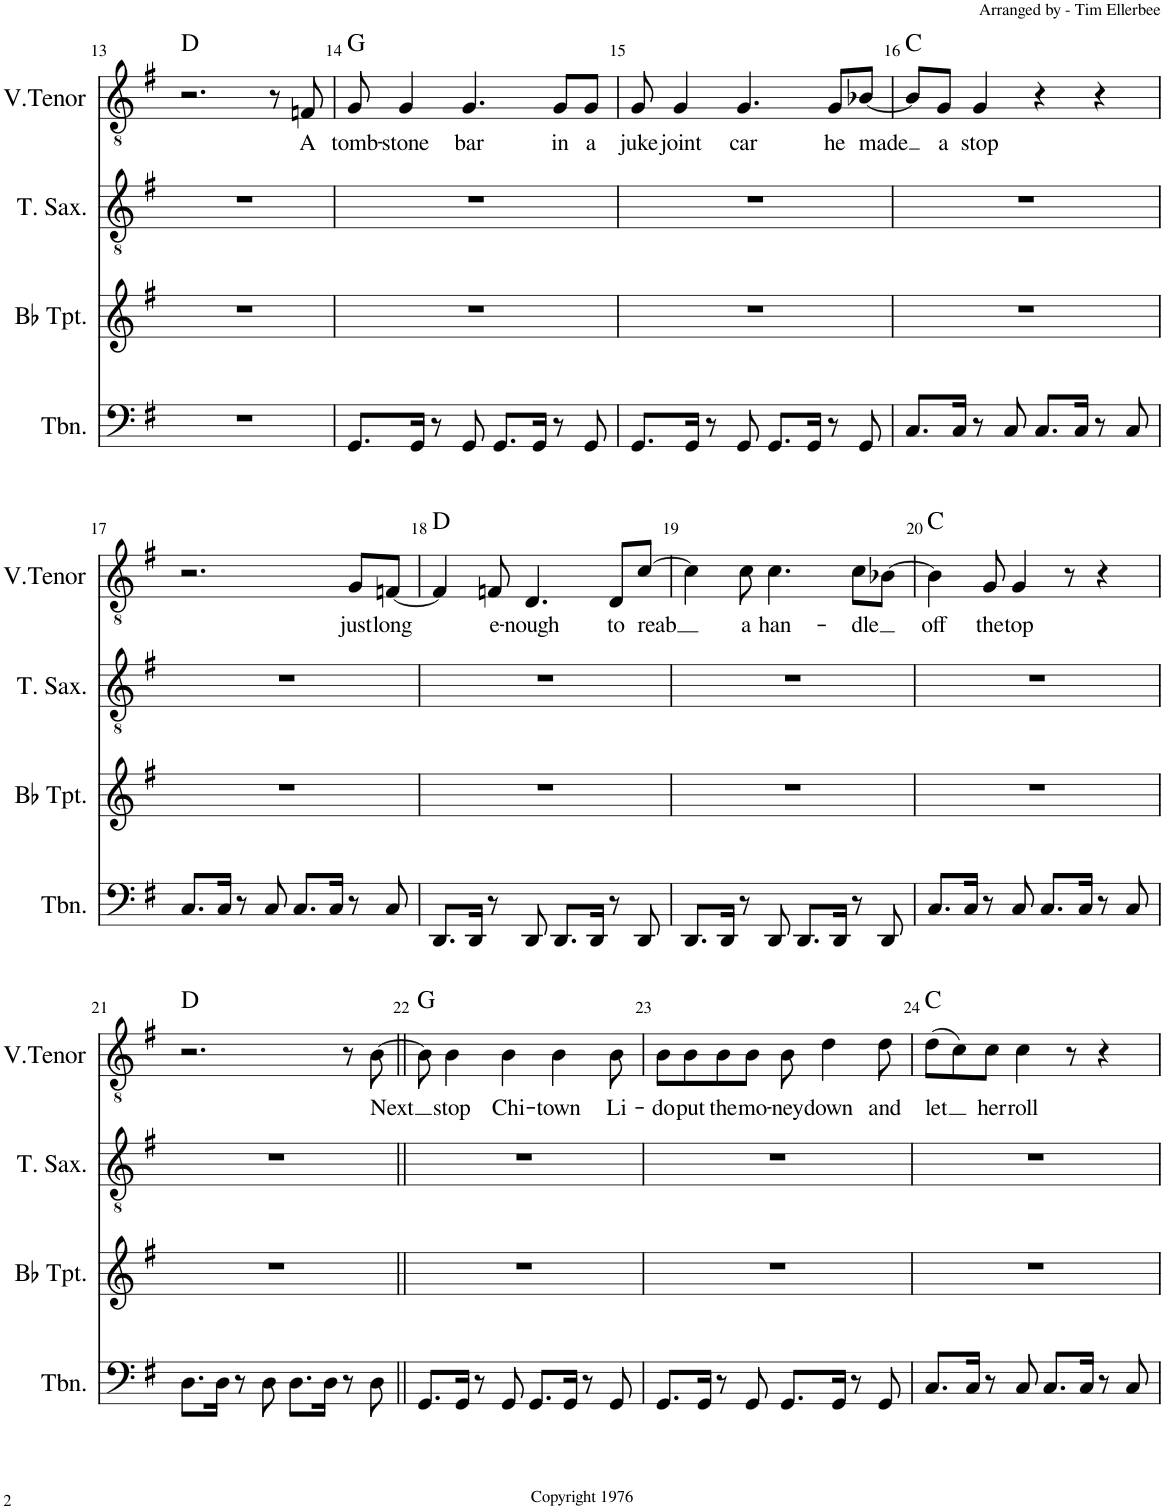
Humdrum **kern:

**kern	**kern	**kern	**kern	**text	**harte
*part4	*part3	*part2	*part1	*part1	*part1
*staff4	*staff3	*staff2	*staff1	*staff1	*
*I"Trombone	*I"Bb Trumpet	*I"Tenor Saxophone	*I"V. Tenor	*	*
*I'Tbn.	*I'Bb Tpt.	*I'T. Sax.	*I'V.Tenor	*	*
!!LO:PB:g=z
*clefF4	*clefG2	*clefGv2	*clefGv2	*	*
*	*ITrd1c2	*ITrd8c14	*	*	*
*k[f#]	*k[f#]	*k[f#]	*k[f#]	*	*
*M4/4	*M4/4	*M4/4	*M4/4	*	*
=13	=13	=13	=13	=13	=13
1r	1r	1r	2.r	.	D:maj
.	.	.	8r	.	.
!	!	!	!	!LO:LY:b	!
.	.	.	8Fn/	A	.
=14	=14	=14	=14	=14	=14
!	!	!	!	!LO:LY:b	!
8.GG/L	1r	1r	8G/	tomb-	G:maj
!	!	!	!	!LO:LY:b	!
.	.	.	4G/	-stone	.
16GG/Jk	.	.	.	.	.
8r	.	.	.	.	.
!	!	!	!	!LO:LY:b	!
8GG/	.	.	4.G/	bar	.
8.GG/L	.	.	.	.	.
16GG/Jk	.	.	.	.	.
!	!	!	!	!LO:LY:b	!
8r	.	.	8G/L	in	.
!	!	!	!	!LO:LY:b	!
8GG/	.	.	8G/J	a	.
=15	=15	=15	=15	=15	=15
!	!	!	!	!LO:LY:b	!
8.GG/L	1r	1r	8G/	juke	.
!	!	!	!	!LO:LY:b	!
.	.	.	4G/	joint	.
16GG/Jk	.	.	.	.	.
8r	.	.	.	.	.
!	!	!	!	!LO:LY:b	!
8GG/	.	.	4.G/	car	.
8.GG/L	.	.	.	.	.
16GG/Jk	.	.	.	.	.
!	!	!	!	!LO:LY:b	!
8r	.	.	8G/L	he	.
!	!	!	!	!LO:LY:b	!
8GG/	.	.	[8B-X/J	made	.
=16	=16	=16	=16	=16	=16
8.C/L	1r	1r	8B-/L]	.	C:maj
!	!	!	!	!LO:LY:b	!
.	.	.	8G/J	a	.
16C/Jk	.	.	.	.	.
!	!	!	!	!LO:LY:b	!
8r	.	.	4G/	stop	.
8C/	.	.	.	.	.
8.C/L	.	.	4r	.	.
16C/Jk	.	.	.	.	.
8r	.	.	4r	.	.
8C/	.	.	.	.	.
!!LO:LB:g=z
=17	=17	=17	=17	=17	=17
8.C/L	1r	1r	2.r	.	.
16C/Jk	.	.	.	.	.
8r	.	.	.	.	.
8C/	.	.	.	.	.
8.C/L	.	.	.	.	.
16C/Jk	.	.	.	.	.
!	!	!	!	!LO:LY:b	!
8r	.	.	8G/L	just	.
!	!	!	!	!LO:LY:b	!
8C/	.	.	[8Fn/J	long	.
=18	=18	=18	=18	=18	=18
8.DD/L	1r	1r	4F/]	.	D:maj
16DD/Jk	.	.	.	.	.
!	!	!	!	!LO:LY:b	!
8r	.	.	8Fn/	e-	.
!	!	!	!	!LO:LY:b	!
8DD/	.	.	4.D/	-nough	.
8.DD/L	.	.	.	.	.
16DD/Jk	.	.	.	.	.
!	!	!	!	!LO:LY:b	!
8r	.	.	8D/L	to	.
!	!	!	!	!LO:LY:b	!
8DD/	.	.	[8c/J	reab	.
=19	=19	=19	=19	=19	=19
8.DD/L	1r	1r	4c\]	.	.
16DD/Jk	.	.	.	.	.
!	!	!	!	!LO:LY:b	!
8r	.	.	8c\	a	.
!	!	!	!	!LO:LY:b	!
8DD/	.	.	4.c\	han-	.
8.DD/L	.	.	.	.	.
16DD/Jk	.	.	.	.	.
!	!	!	!	!LO:LY:b	!
8r	.	.	8c\L	-dle	.
8DD/	.	.	[8B-X\J	.	.
=20	=20	=20	=20	=20	=20
!	!	!	!	!LO:LY:b	!
8.C/L	1r	1r	4B-\]	off	C:maj
16C/Jk	.	.	.	.	.
!	!	!	!	!LO:LY:b	!
8r	.	.	8G/	the	.
!	!	!	!	!LO:LY:b	!
8C/	.	.	4G/	top	.
8.C/L	.	.	.	.	.
.	.	.	8r	.	.
16C/Jk	.	.	.	.	.
8r	.	.	4r	.	.
8C/	.	.	.	.	.
!!LO:LB:g=z
=21	=21	=21	=21	=21	=21
8.D\L	1r	1r	2.r	.	D:maj
16D\Jk	.	.	.	.	.
8r	.	.	.	.	.
8D\	.	.	.	.	.
8.D\L	.	.	.	.	.
16D\Jk	.	.	.	.	.
8r	.	.	8r	.	.
!	!	!	!	!LO:LY:b	!
8D\	.	.	[8B\	Next	.
=22||	=22||	=22||	=22||	=22||	=22||
8.GG/L	1r	1r	8B\]	.	G:maj
!	!	!	!	!LO:LY:b	!
.	.	.	4B\	stop	.
16GG/Jk	.	.	.	.	.
8r	.	.	.	.	.
!	!	!	!	!LO:LY:b	!
8GG/	.	.	4B\	Chi-	.
8.GG/L	.	.	.	.	.
!	!	!	!	!LO:LY:b	!
.	.	.	4B\	-town	.
16GG/Jk	.	.	.	.	.
8r	.	.	.	.	.
!	!	!	!	!LO:LY:b	!
8GG/	.	.	8B\	Li-	.
=23	=23	=23	=23	=23	=23
!	!	!	!	!LO:LY:b	!
8.GG/L	1r	1r	8B\L	-do	.
!	!	!	!	!LO:LY:b	!
.	.	.	8B\	put	.
16GG/Jk	.	.	.	.	.
!	!	!	!	!LO:LY:b	!
8r	.	.	8B\	the	.
!	!	!	!	!LO:LY:b	!
8GG/	.	.	8B\J	mo-	.
!	!	!	!	!LO:LY:b	!
8.GG/L	.	.	8B\	-ney	.
!	!	!	!	!LO:LY:b	!
.	.	.	4d\	down	.
16GG/Jk	.	.	.	.	.
8r	.	.	.	.	.
!	!	!	!	!LO:LY:b	!
8GG/	.	.	8d\	and	.
=24	=24	=24	=24	=24	=24
!	!	!	!	!LO:LY:b	!
8.C/L	1r	1r	(8d\L	let	C:maj
.	.	.	8c\)	.	.
16C/Jk	.	.	.	.	.
!	!	!	!	!LO:LY:b	!
8r	.	.	8c\J	her	.
!	!	!	!	!LO:LY:b	!
8C/	.	.	4c\	roll	.
8.C/L	.	.	.	.	.
.	.	.	8r	.	.
16C/Jk	.	.	.	.	.
8r	.	.	4r	.	.
8C/	.	.	.	.	.
=	=	=	=	=	=
*-	*-	*-	*-	*-	*-
